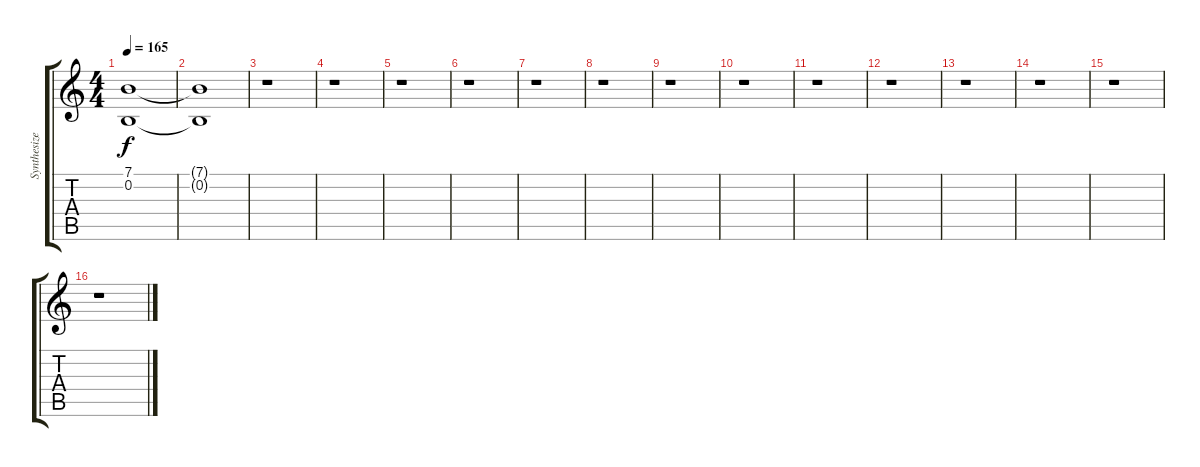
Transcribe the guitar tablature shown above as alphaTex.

\track ("Synthesizer" "Synthesize") {instrument lead1square}
\staff {score tabs}
\tuning (E4 B3 G3 D3 A2 E2) {hide}
\ts (4 4)
\tempo 165
\clef g2
\ks c
(7.1{t} 0.2{t}).1{dy f} |
(7.1{t} 0.2{t}).1 |
r.1 |
r.1 |
r.1 |
r.1 |
r.1 |
r.1 |
r.1 |
r.1 |
r.1 |
r.1 |
r.1 |
r.1 |
r.1 |
r.1
